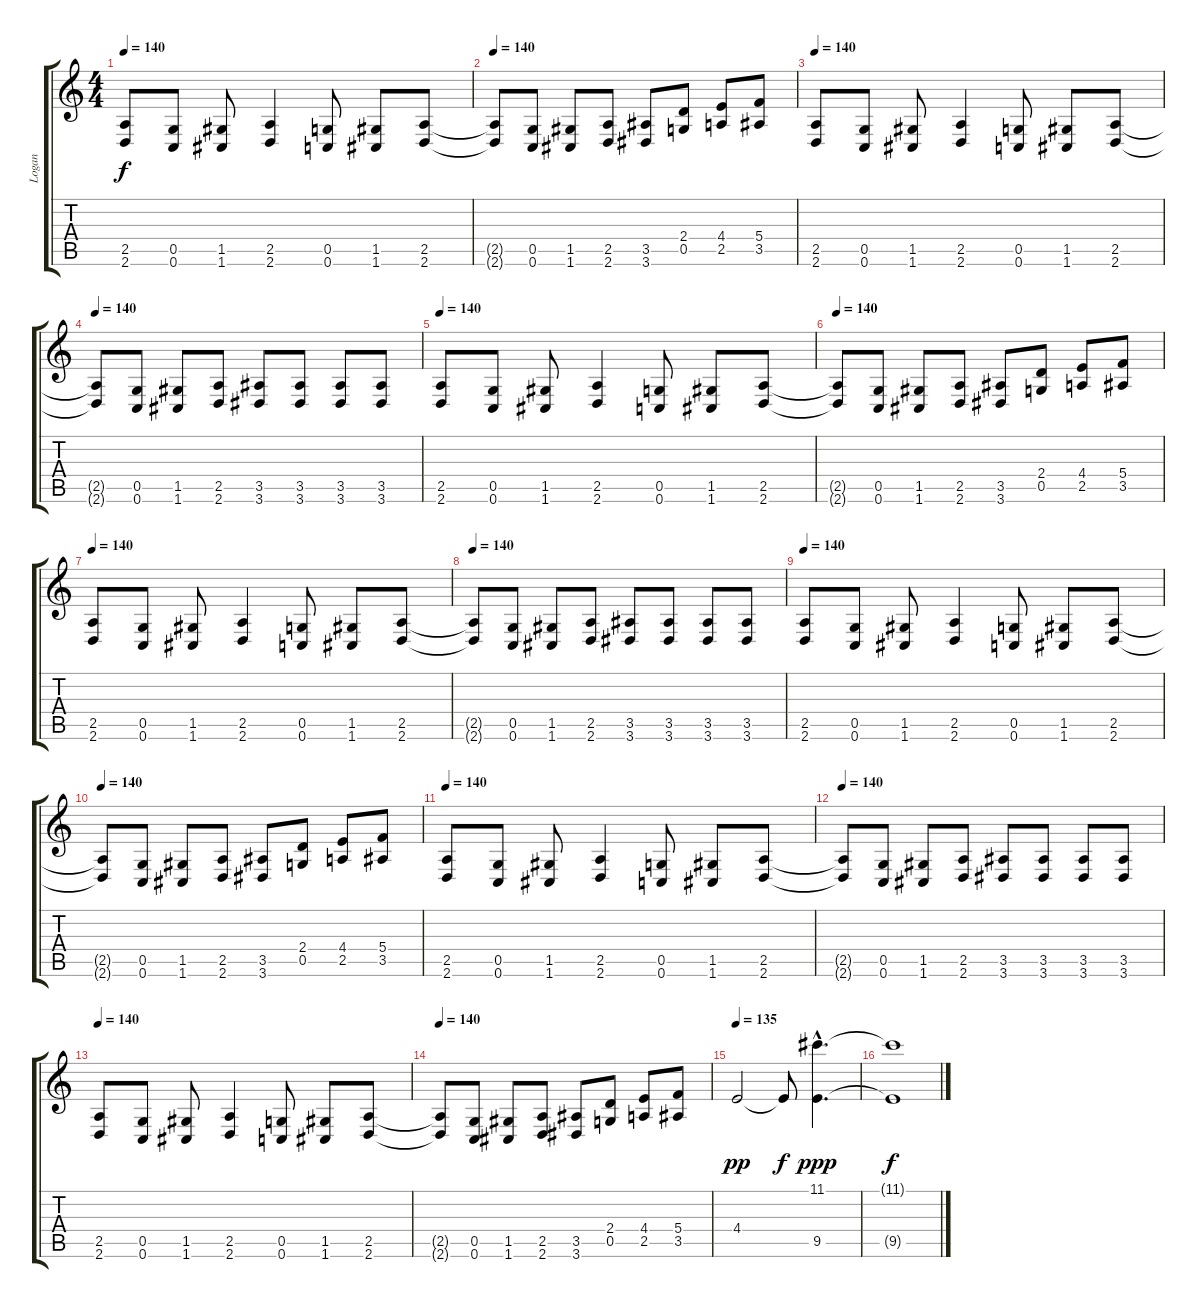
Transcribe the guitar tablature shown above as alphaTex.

\track ("Logan" "Logan") {instrument distortionguitar}
\staff {score tabs}
\tuning (D4 A3 F3 C3 G2 C2) {hide}
\ts (4 4)
\tempo 140
\clef g2
\ks c
(2.5 2.6).8{dy f} (0.5 0.6).8 (1.5 1.6).8 (2.5 2.6).4 (0.5 0.6).8 (1.5 1.6).8 (2.5 2.6).8 |
\tempo 140
(2.5{t} 2.6{t}).8 (0.5 0.6).8 (1.5 1.6).8 (2.5 2.6).8 (3.5 3.6).8 (2.4 0.5).8 (4.4 2.5).8 (5.4 3.5).8 |
\tempo 140
(2.5 2.6).8 (0.5 0.6).8 (1.5 1.6).8 (2.5 2.6).4 (0.5 0.6).8 (1.5 1.6).8 (2.5 2.6).8 |
\tempo 140
(2.5{t} 2.6{t}).8 (0.5 0.6).8 (1.5 1.6).8 (2.5 2.6).8 (3.5 3.6).8 (3.5 3.6).8 (3.5 3.6).8 (3.5 3.6).8 |
\tempo 140
(2.5 2.6).8 (0.5 0.6).8 (1.5 1.6).8 (2.5 2.6).4 (0.5 0.6).8 (1.5 1.6).8 (2.5 2.6).8 |
\tempo 140
(2.5{t} 2.6{t}).8 (0.5 0.6).8 (1.5 1.6).8 (2.5 2.6).8 (3.5 3.6).8 (2.4 0.5).8 (4.4 2.5).8 (5.4 3.5).8 |
\tempo 140
(2.5 2.6).8 (0.5 0.6).8 (1.5 1.6).8 (2.5 2.6).4 (0.5 0.6).8 (1.5 1.6).8 (2.5 2.6).8 |
\tempo 140
(2.5{t} 2.6{t}).8 (0.5 0.6).8 (1.5 1.6).8 (2.5 2.6).8 (3.5 3.6).8 (3.5 3.6).8 (3.5 3.6).8 (3.5 3.6).8 |
\tempo 140
(2.5 2.6).8 (0.5 0.6).8 (1.5 1.6).8 (2.5 2.6).4 (0.5 0.6).8 (1.5 1.6).8 (2.5 2.6).8 |
\tempo 140
(2.5{t} 2.6{t}).8 (0.5 0.6).8 (1.5 1.6).8 (2.5 2.6).8 (3.5 3.6).8 (2.4 0.5).8 (4.4 2.5).8 (5.4 3.5).8 |
\tempo 140
(2.5 2.6).8 (0.5 0.6).8 (1.5 1.6).8 (2.5 2.6).4 (0.5 0.6).8 (1.5 1.6).8 (2.5 2.6).8 |
\tempo 140
(2.5{t} 2.6{t}).8 (0.5 0.6).8 (1.5 1.6).8 (2.5 2.6).8 (3.5 3.6).8 (3.5 3.6).8 (3.5 3.6).8 (3.5 3.6).8 |
\tempo 140
(2.5 2.6).8 (0.5 0.6).8 (1.5 1.6).8 (2.5 2.6).4 (0.5 0.6).8 (1.5 1.6).8 (2.5 2.6).8 |
\tempo 140
(2.5{t} 2.6{t}).8 (0.5 0.6).8 (1.5 1.6).8 (2.5 2.6).8 (3.5 3.6).8 (2.4 0.5).8 (4.4 2.5).8 (5.4 3.5).8 |
\tempo 135
4.4.2{dy pp} 4.4{t}.8{dy f} (11.1{hac} 9.5{hac}).4{d dy ppp} |
(11.1{t} 9.5{t}).1{dy f}
